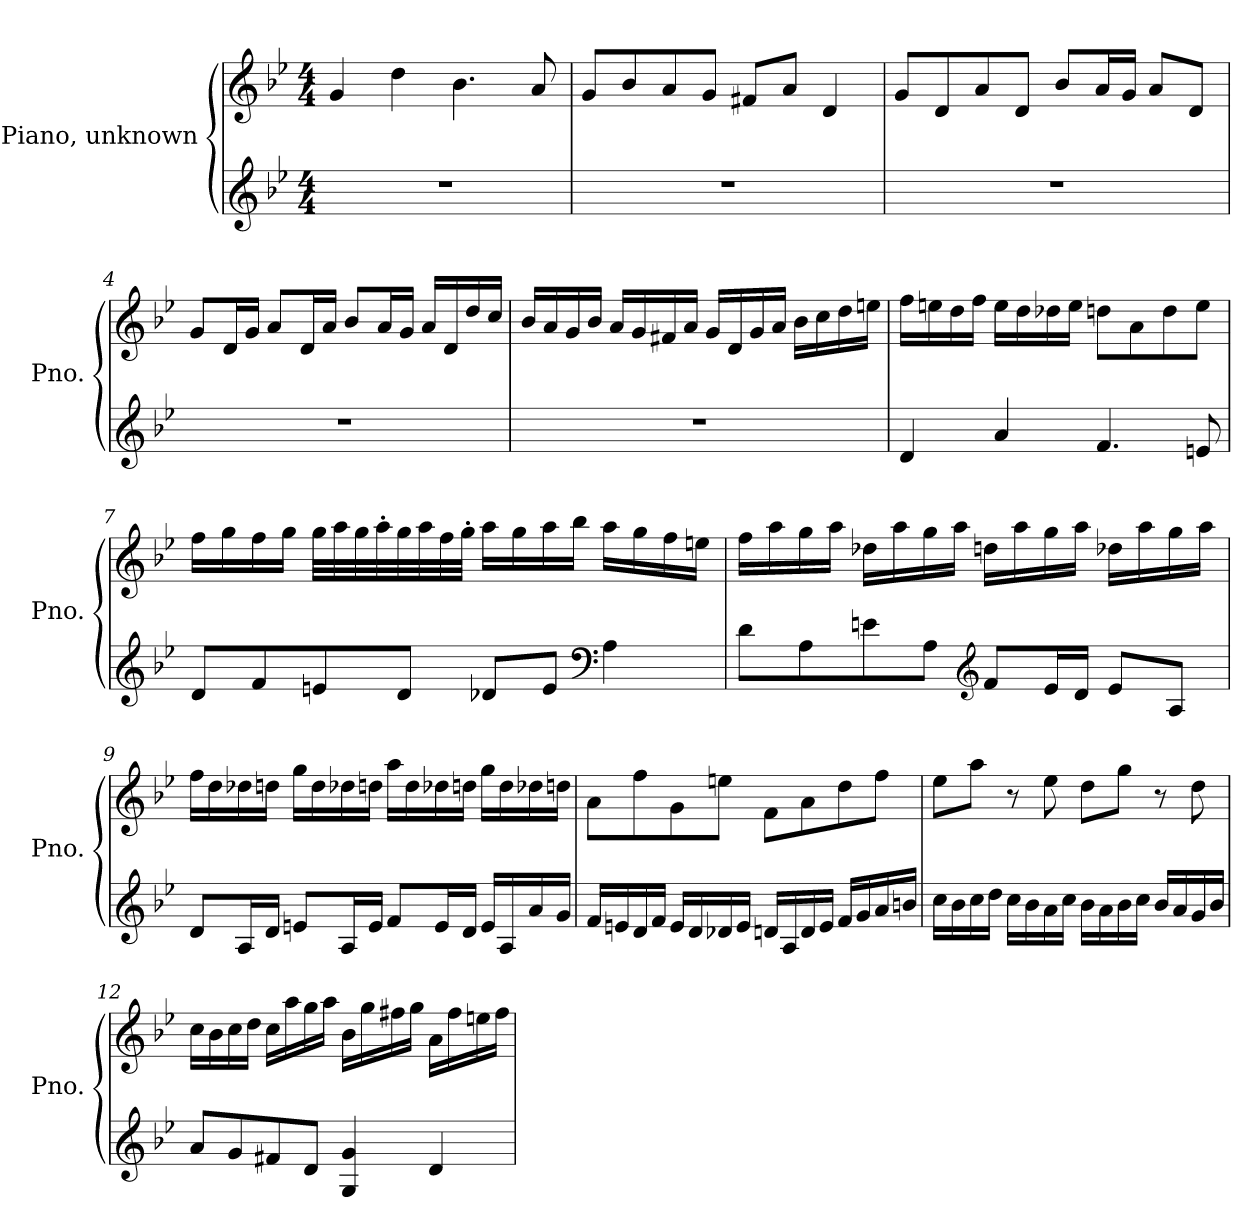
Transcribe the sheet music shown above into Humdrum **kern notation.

**kern	**kern
*part1	*part1
*staff2	*staff1
*I"Piano, unknown	*
*I'Pno.	*
*clefG2	*clefG2
*k[b-e-]	*k[b-e-]
*M4/4	*M4/4
*MM120	*MM120
=1	=1
1r	4g/
.	4dd\
.	4.b-\
.	8a/
=2	=2
1r	8g/L
.	8b-/
.	8a/
.	8g/J
.	8f#X/L
.	8a/J
.	4d/
=3	=3
1r	8g/L
.	8d/
.	8a/
.	8d/J
.	8b-/L
.	16a/L
.	16g/JJ
.	8a/L
.	8d/J
=4	=4
1r	8g/L
.	16d/L
.	16g/JJ
.	8a/L
.	16d/L
.	16a/JJ
.	8b-/L
.	16a/L
.	16g/JJ
.	16a/LL
.	16d/
.	16dd/
.	16cc/JJ
!!LO:LB:g=z
=5	=5
1r	16b-/LL
.	16a/
.	16g/
.	16b-/JJ
.	16a/LL
.	16g/
.	16f#X/
.	16a/JJ
.	16g/LL
.	16d/
.	16g/
.	16a/JJ
.	16b-\LL
.	16cc\
.	16dd\
.	16een\JJ
=6	=6
4d/	16ff\LL
.	16een\
.	16dd\
.	16ff\JJ
4a/	16ee\LL
.	16dd\
.	16dd-X\
.	16ee\JJ
4.f/	8ddn\L
.	8a\
.	8dd\
8en/	8ee\J
!!LO:LB:g=z
=7	=7
8d/L	16ff\LL
.	16gg\
8f/	16ff\
.	16gg\JJ
8en/	32gg\LLL
.	32aa\
.	32gg\
.	32aa'\
8d/J	32gg\
.	32aa\
.	32ff\
.	32gg'\JJJ
8d-X/L	16aa\LL
.	16gg\
8e/J	16aa\
.	16bb-\JJ
*clefF4	*
4A\	16aa\LL
.	16gg\
.	16ff\
.	16een\JJ
=8	=8
8d\L	16ff\LL
.	16aa\
8A\	16gg\
.	16aa\JJ
8en\	16dd-X\LL
.	16aa\
8A\J	16gg\
.	16aa\JJ
*clefG2	*
8f/L	16ddn\LL
.	16aa\
16e/L	16gg\
16d/JJ	16aa\JJ
8e/L	16dd-X\LL
.	16aa\
8A/J	16gg\
.	16aa\JJ
!!LO:LB:g=z
=9	=9
8d/L	16ff\LL
.	16dd\
16A/L	16dd-X\
16d/JJ	16ddn\JJ
8en/L	16gg\LL
.	16dd\
16A/L	16dd-X\
16e/JJ	16ddn\JJ
8f/L	16aa\LL
.	16dd\
16e/L	16dd-X\
16d/JJ	16ddn\JJ
16e/LL	16gg\LL
16A/	16dd\
16a/	16dd-X\
16g/JJ	16ddn\JJ
=10	=10
16f/LL	8a\L
16en/	.
16d/	8ff\
16f/JJ	.
16e/LL	8g\
16d/	.
16d-X/	8een\J
16e/JJ	.
16dn/LL	8f\L
16A/	.
16d/	8a\
16e/JJ	.
16f/LL	8dd\
16g/	.
16a/	8ff\J
16bn/JJ	.
!!LO:LB:g=z
=11	=11
16cc\LL	8ee-\L
16b-\	.
16cc\	8aa\J
16dd\JJ	.
16cc\LL	8r
16b-\	.
16a\	8ee-\
16cc\JJ	.
16b-\LL	8dd\L
16a\	.
16b-\	8gg\J
16cc\JJ	.
16b-/LL	8r
16a/	.
16g/	8dd\
16b-/JJ	.
=12	=12
8a/L	16cc\LL
.	16b-\
8g/	16cc\
.	16dd\JJ
8f#X/	16cc\LL
.	16aa\
8d/J	16gg\
.	16aa\JJ
4G/ 4g/	16b-\LL
.	16gg\
.	16ff#X\
.	16gg\JJ
4d/	16a\LL
.	16ff#\
.	16een\
.	16ff#\JJ
=	=
*-	*-
